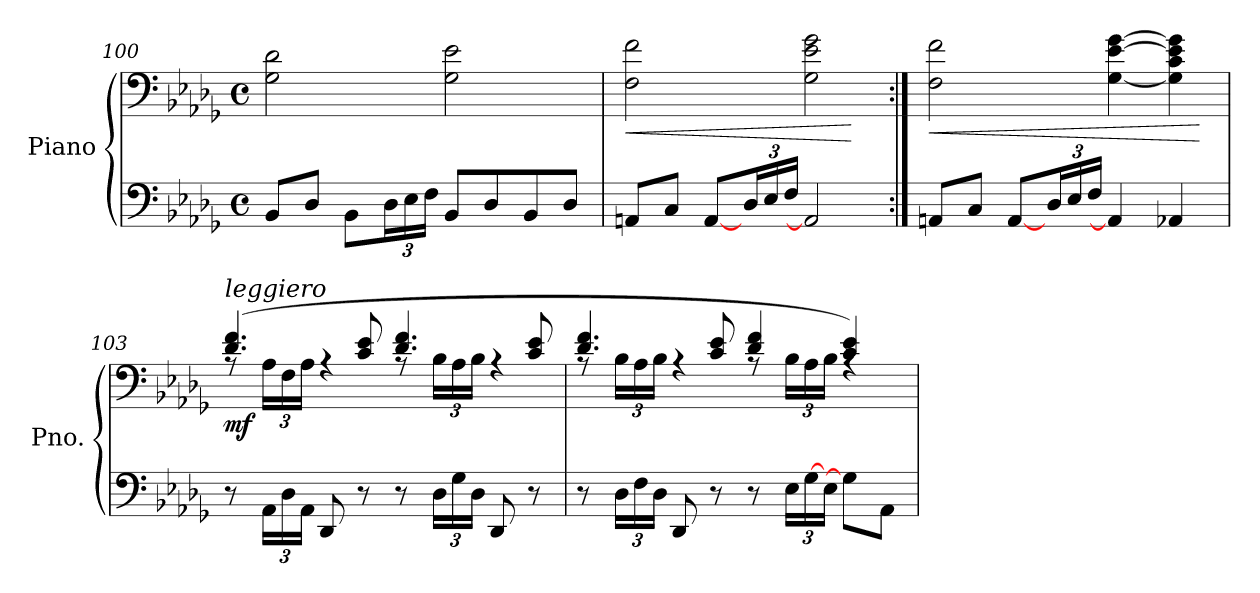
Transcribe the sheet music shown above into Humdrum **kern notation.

**kern	**kern	**dynam
*part1	*part1	*part1
*staff2	*staff1	*staff1/2
*I"Piano	*	*
*I'Pno.	*	*
*clefF4	*clefF4	*
*k[b-e-a-d-g-]	*k[b-e-a-d-g-]	*
*M4/4	*M4/4	*
*met(c)	*met(c)	*
=100	=100	=100
8BB-/L	2G-\ 2d-\	.
8D-/J	.	.
8BB-\L	.	.
*Xbrackettup	*	*
24D-\L	.	.
24E-\	.	.
24F\JJ	.	.
8BB-/L	2G-\ 2e-\	.
8D-/	.	.
8BB-/	.	.
8D-/J	.	.
=101	=101	=101
!	!	!LO:HP:b
8AAn/L	2F\ 2f\	<
8C/J	.	.
[8AA/L	.	.
24D-/L	.	.
24E-/	.	.
24F/JJ	.	.
2AA/]	2G-\ 2e-\ 2g-\	.
.	.	[
=102:|!	=102:|!	=102:|!
!	!	!LO:HP:b
8AAn/L	2F\ 2f\	<
8C/J	.	.
[8AA/L	.	.
24D-/L	.	.
24E-/	.	.
24F/JJ	.	.
4AA/]	[4G-\ [4e-\ [4g-\	.
4AA-X/	4G-\] 4c\ 4e-\] 4g-\]	.
.	.	[
!!LO:LB:g=z
=103	=103	=103
*	*^	*
!	!LO:TX:a:i:t=leggiero	!	!
!	!	!	!LO:DY:b
8r	(>4.d-/ 4.f/	8rA	mf
*	*	*Xbrackettup	*
24AA-\LL	.	24A-\LL	.
24D-\	.	24F\	.
24AA-\JJ	.	24A-\JJ	.
8DD-/	.	4rA	.
8r	8c/ 8e-/	.	.
8r	4.d-/ 4.f/	8rA	.
24D-\LL	.	24B-\LL	.
24G-\	.	24A-\	.
24D-\JJ	.	24B-\JJ	.
8DD-/	.	4rA	.
8r	8c/ 8e-/	.	.
=104	=104	=104	=104
8r	4.d-/ 4.f/	8rA	.
24D-\LL	.	24B-\LL	.
24F\	.	24A-\	.
24D-\JJ	.	24B-\JJ	.
8DD-/	.	4rA	.
8r	8c/ 8e-/	.	.
8r	4d-/ 4f/	8rA	.
24E-\LL	.	24B-\LL	.
[24G-\	.	24A-\	.
24E-\JJ	.	24B-\JJ	.
8G-\L]	4c/ 4e-/)	4rA	.
8AA-\J	.	.	.
*	*v	*v	*
=	=	=
*-	*-	*-
